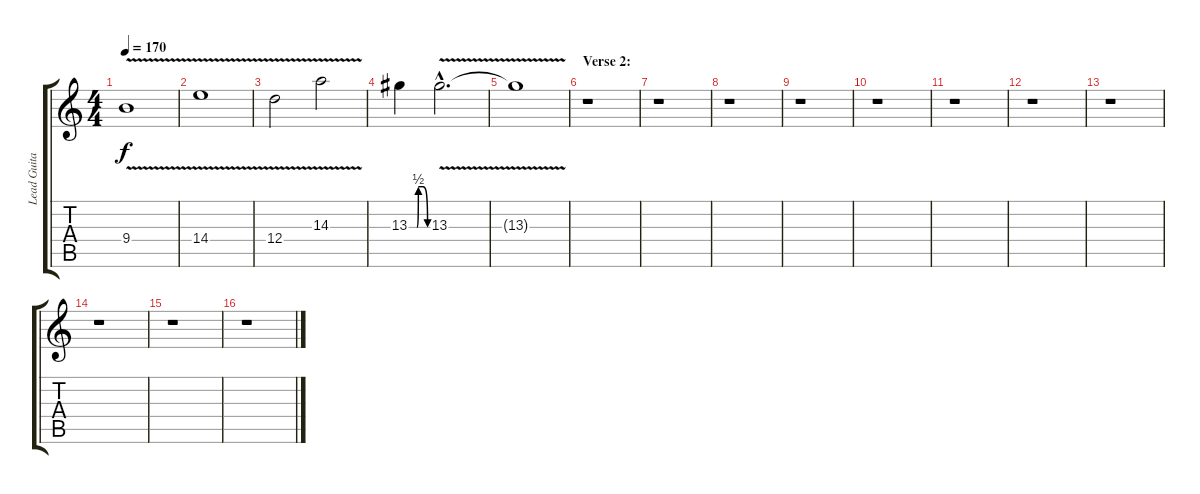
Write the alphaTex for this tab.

\track ("Lead Guitar I" "Lead Guita") {instrument distortionguitar}
\staff {score tabs}
\tuning (E4 B3 G3 D3 A2 E2) {hide}
\ts (4 4)
\tempo 170
\clef g2
\ks c
9.4{v}.1{dy f} |
14.4{v}.1 |
12.4{v}.2 14.3{v}.2 |
13.3{be (custom 0 0 25 0 30 2 45 2 60 0)}.4 13.3{v hac}.2{d} |
13.3{t}.1 |
\section ("" "Verse 2:")
r.1 |
r.1 |
r.1 |
r.1 |
r.1 |
r.1 |
r.1 |
r.1 |
r.1 |
r.1 |
r.1
